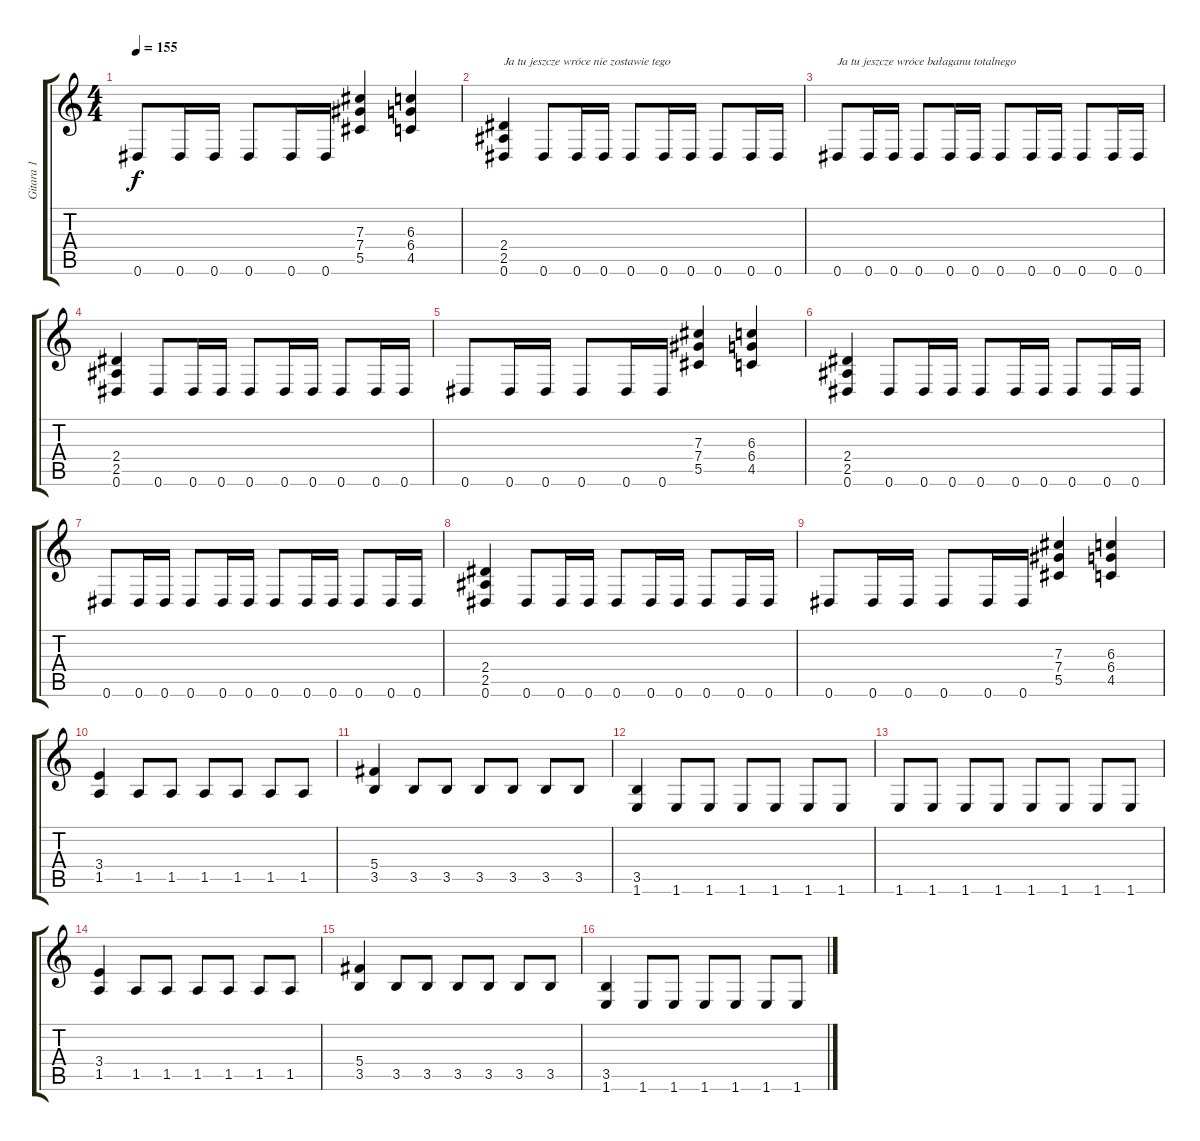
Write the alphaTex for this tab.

\track ("Gitara 1" "Gitara 1") {instrument distortionguitar}
\staff {score tabs}
\tuning (Eb4 Bb3 Gb3 Db3 Ab2 Eb2) {hide}
\ts (4 4)
\tempo 155
\clef g2
\ks c
0.6.8{dy f} 0.6.16 0.6.16 0.6.8 0.6.16 0.6.16 (7.3 7.4 5.5).4 (6.3 6.4 4.5).4 |
(2.4 2.5 0.6).4{txt "Ja tu jeszcze wróce nie zostawie tego"} 0.6.8 0.6.16 0.6.16 0.6.8 0.6.16 0.6.16 0.6.8 0.6.16 0.6.16 |
0.6.8{txt "Ja tu jeszcze wróce bałaganu totalnego"} 0.6.16 0.6.16 0.6.8 0.6.16 0.6.16 0.6.8 0.6.16 0.6.16 0.6.8 0.6.16 0.6.16 |
(2.4 2.5 0.6).4 0.6.8 0.6.16 0.6.16 0.6.8 0.6.16 0.6.16 0.6.8 0.6.16 0.6.16 |
0.6.8 0.6.16 0.6.16 0.6.8 0.6.16 0.6.16 (7.3 7.4 5.5).4 (6.3 6.4 4.5).4 |
(2.4 2.5 0.6).4 0.6.8 0.6.16 0.6.16 0.6.8 0.6.16 0.6.16 0.6.8 0.6.16 0.6.16 |
0.6.8 0.6.16 0.6.16 0.6.8 0.6.16 0.6.16 0.6.8 0.6.16 0.6.16 0.6.8 0.6.16 0.6.16 |
(2.4 2.5 0.6).4 0.6.8 0.6.16 0.6.16 0.6.8 0.6.16 0.6.16 0.6.8 0.6.16 0.6.16 |
0.6.8 0.6.16 0.6.16 0.6.8 0.6.16 0.6.16 (7.3 7.4 5.5).4 (6.3 6.4 4.5).4 |
(3.4 1.5).4 1.5.8 1.5.8 1.5.8 1.5.8 1.5.8 1.5.8 |
(5.4 3.5).4 3.5.8 3.5.8 3.5.8 3.5.8 3.5.8 3.5.8 |
(3.5 1.6).4 1.6.8 1.6.8 1.6.8 1.6.8 1.6.8 1.6.8 |
1.6.8 1.6.8 1.6.8 1.6.8 1.6.8 1.6.8 1.6.8 1.6.8 |
(3.4 1.5).4 1.5.8 1.5.8 1.5.8 1.5.8 1.5.8 1.5.8 |
(5.4 3.5).4 3.5.8 3.5.8 3.5.8 3.5.8 3.5.8 3.5.8 |
(3.5 1.6).4 1.6.8 1.6.8 1.6.8 1.6.8 1.6.8 1.6.8
